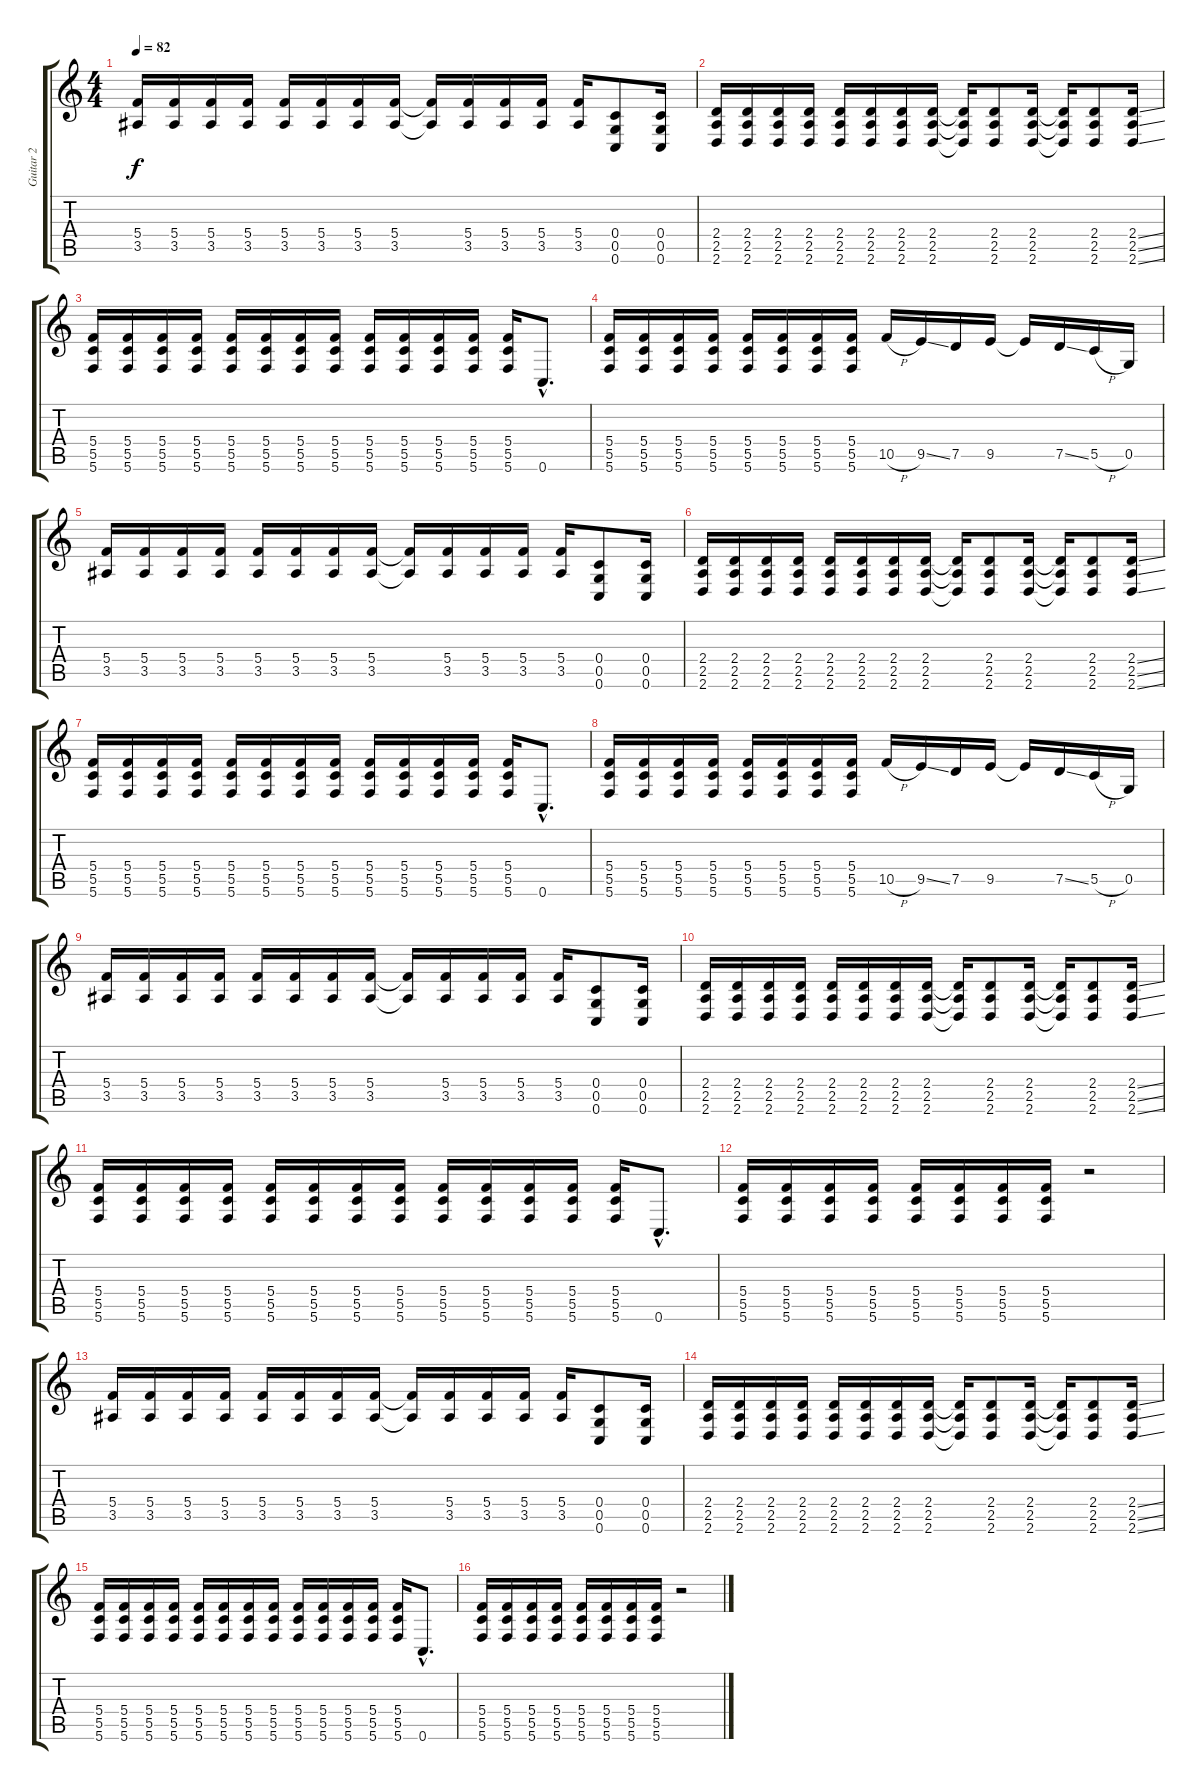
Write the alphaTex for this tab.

\track ("Guitar 2" "Guitar 2") {instrument distortionguitar}
\staff {score tabs}
\tuning (D4 A3 F3 C3 G2 C2) {hide}
\ts (4 4)
\tempo 82
\clef g2
\ks c
(5.4 3.5).16{dy f} (5.4 3.5).16 (5.4 3.5).16 (5.4 3.5).16 (5.4 3.5).16 (5.4 3.5).16 (5.4 3.5).16 (5.4 3.5).16 (5.4{t} 3.5{t}).16 (5.4 3.5).16 (5.4 3.5).16 (5.4 3.5).16 (5.4 3.5).16 (0.4 0.5 0.6).8 (0.4 0.5 0.6).16 |
(2.4 2.5 2.6).16 (2.4 2.5 2.6).16 (2.4 2.5 2.6).16 (2.4 2.5 2.6).16 (2.4 2.5 2.6).16 (2.4 2.5 2.6).16 (2.4 2.5 2.6).16 (2.4 2.5 2.6).16 (2.4{t} 2.5{t} 2.6{t}).16 (2.4 2.5 2.6).8 (2.4 2.5 2.6).16 (2.4{t} 2.5{t} 2.6{t}).16 (2.4 2.5 2.6).8 (2.4{ss} 2.5{ss} 2.6{ss}).16 |
(5.4 5.5 5.6).16 (5.4 5.5 5.6).16 (5.4 5.5 5.6).16 (5.4 5.5 5.6).16 (5.4 5.5 5.6).16 (5.4 5.5 5.6).16 (5.4 5.5 5.6).16 (5.4 5.5 5.6).16 (5.4 5.5 5.6).16 (5.4 5.5 5.6).16 (5.4 5.5 5.6).16 (5.4 5.5 5.6).16 (5.4 5.5 5.6).16 0.6{hac}.8{d} |
(5.4 5.5 5.6).16 (5.4 5.5 5.6).16 (5.4 5.5 5.6).16 (5.4 5.5 5.6).16 (5.4 5.5 5.6).16 (5.4 5.5 5.6).16 (5.4 5.5 5.6).16 (5.4 5.5 5.6).16 10.5{h}.16 9.5{ss}.16 7.5.16 9.5.16 9.5{t}.16 7.5{ss}.16 5.5{h}.16 0.5.16 |
(5.4 3.5).16 (5.4 3.5).16 (5.4 3.5).16 (5.4 3.5).16 (5.4 3.5).16 (5.4 3.5).16 (5.4 3.5).16 (5.4 3.5).16 (5.4{t} 3.5{t}).16 (5.4 3.5).16 (5.4 3.5).16 (5.4 3.5).16 (5.4 3.5).16 (0.4 0.5 0.6).8 (0.4 0.5 0.6).16 |
(2.4 2.5 2.6).16 (2.4 2.5 2.6).16 (2.4 2.5 2.6).16 (2.4 2.5 2.6).16 (2.4 2.5 2.6).16 (2.4 2.5 2.6).16 (2.4 2.5 2.6).16 (2.4 2.5 2.6).16 (2.4{t} 2.5{t} 2.6{t}).16 (2.4 2.5 2.6).8 (2.4 2.5 2.6).16 (2.4{t} 2.5{t} 2.6{t}).16 (2.4 2.5 2.6).8 (2.4{ss} 2.5{ss} 2.6{ss}).16 |
(5.4 5.5 5.6).16 (5.4 5.5 5.6).16 (5.4 5.5 5.6).16 (5.4 5.5 5.6).16 (5.4 5.5 5.6).16 (5.4 5.5 5.6).16 (5.4 5.5 5.6).16 (5.4 5.5 5.6).16 (5.4 5.5 5.6).16 (5.4 5.5 5.6).16 (5.4 5.5 5.6).16 (5.4 5.5 5.6).16 (5.4 5.5 5.6).16 0.6{hac}.8{d} |
(5.4 5.5 5.6).16 (5.4 5.5 5.6).16 (5.4 5.5 5.6).16 (5.4 5.5 5.6).16 (5.4 5.5 5.6).16 (5.4 5.5 5.6).16 (5.4 5.5 5.6).16 (5.4 5.5 5.6).16 10.5{h}.16 9.5{ss}.16 7.5.16 9.5.16 9.5{t}.16 7.5{ss}.16 5.5{h}.16 0.5.16 |
(5.4 3.5).16 (5.4 3.5).16 (5.4 3.5).16 (5.4 3.5).16 (5.4 3.5).16 (5.4 3.5).16 (5.4 3.5).16 (5.4 3.5).16 (5.4{t} 3.5{t}).16 (5.4 3.5).16 (5.4 3.5).16 (5.4 3.5).16 (5.4 3.5).16 (0.4 0.5 0.6).8 (0.4 0.5 0.6).16 |
(2.4 2.5 2.6).16 (2.4 2.5 2.6).16 (2.4 2.5 2.6).16 (2.4 2.5 2.6).16 (2.4 2.5 2.6).16 (2.4 2.5 2.6).16 (2.4 2.5 2.6).16 (2.4 2.5 2.6).16 (2.4{t} 2.5{t} 2.6{t}).16 (2.4 2.5 2.6).8 (2.4 2.5 2.6).16 (2.4{t} 2.5{t} 2.6{t}).16 (2.4 2.5 2.6).8 (2.4{ss} 2.5{ss} 2.6{ss}).16 |
(5.4 5.5 5.6).16 (5.4 5.5 5.6).16 (5.4 5.5 5.6).16 (5.4 5.5 5.6).16 (5.4 5.5 5.6).16 (5.4 5.5 5.6).16 (5.4 5.5 5.6).16 (5.4 5.5 5.6).16 (5.4 5.5 5.6).16 (5.4 5.5 5.6).16 (5.4 5.5 5.6).16 (5.4 5.5 5.6).16 (5.4 5.5 5.6).16 0.6{hac}.8{d} |
(5.4 5.5 5.6).16 (5.4 5.5 5.6).16 (5.4 5.5 5.6).16 (5.4 5.5 5.6).16 (5.4 5.5 5.6).16 (5.4 5.5 5.6).16 (5.4 5.5 5.6).16 (5.4 5.5 5.6).16 r.2 |
(5.4 3.5).16 (5.4 3.5).16 (5.4 3.5).16 (5.4 3.5).16 (5.4 3.5).16 (5.4 3.5).16 (5.4 3.5).16 (5.4 3.5).16 (5.4{t} 3.5{t}).16 (5.4 3.5).16 (5.4 3.5).16 (5.4 3.5).16 (5.4 3.5).16 (0.4 0.5 0.6).8 (0.4 0.5 0.6).16 |
(2.4 2.5 2.6).16 (2.4 2.5 2.6).16 (2.4 2.5 2.6).16 (2.4 2.5 2.6).16 (2.4 2.5 2.6).16 (2.4 2.5 2.6).16 (2.4 2.5 2.6).16 (2.4 2.5 2.6).16 (2.4{t} 2.5{t} 2.6{t}).16 (2.4 2.5 2.6).8 (2.4 2.5 2.6).16 (2.4{t} 2.5{t} 2.6{t}).16 (2.4 2.5 2.6).8 (2.4{ss} 2.5{ss} 2.6{ss}).16 |
(5.4 5.5 5.6).16 (5.4 5.5 5.6).16 (5.4 5.5 5.6).16 (5.4 5.5 5.6).16 (5.4 5.5 5.6).16 (5.4 5.5 5.6).16 (5.4 5.5 5.6).16 (5.4 5.5 5.6).16 (5.4 5.5 5.6).16 (5.4 5.5 5.6).16 (5.4 5.5 5.6).16 (5.4 5.5 5.6).16 (5.4 5.5 5.6).16 0.6{hac}.8{d} |
(5.4 5.5 5.6).16 (5.4 5.5 5.6).16 (5.4 5.5 5.6).16 (5.4 5.5 5.6).16 (5.4 5.5 5.6).16 (5.4 5.5 5.6).16 (5.4 5.5 5.6).16 (5.4 5.5 5.6).16 r.2
